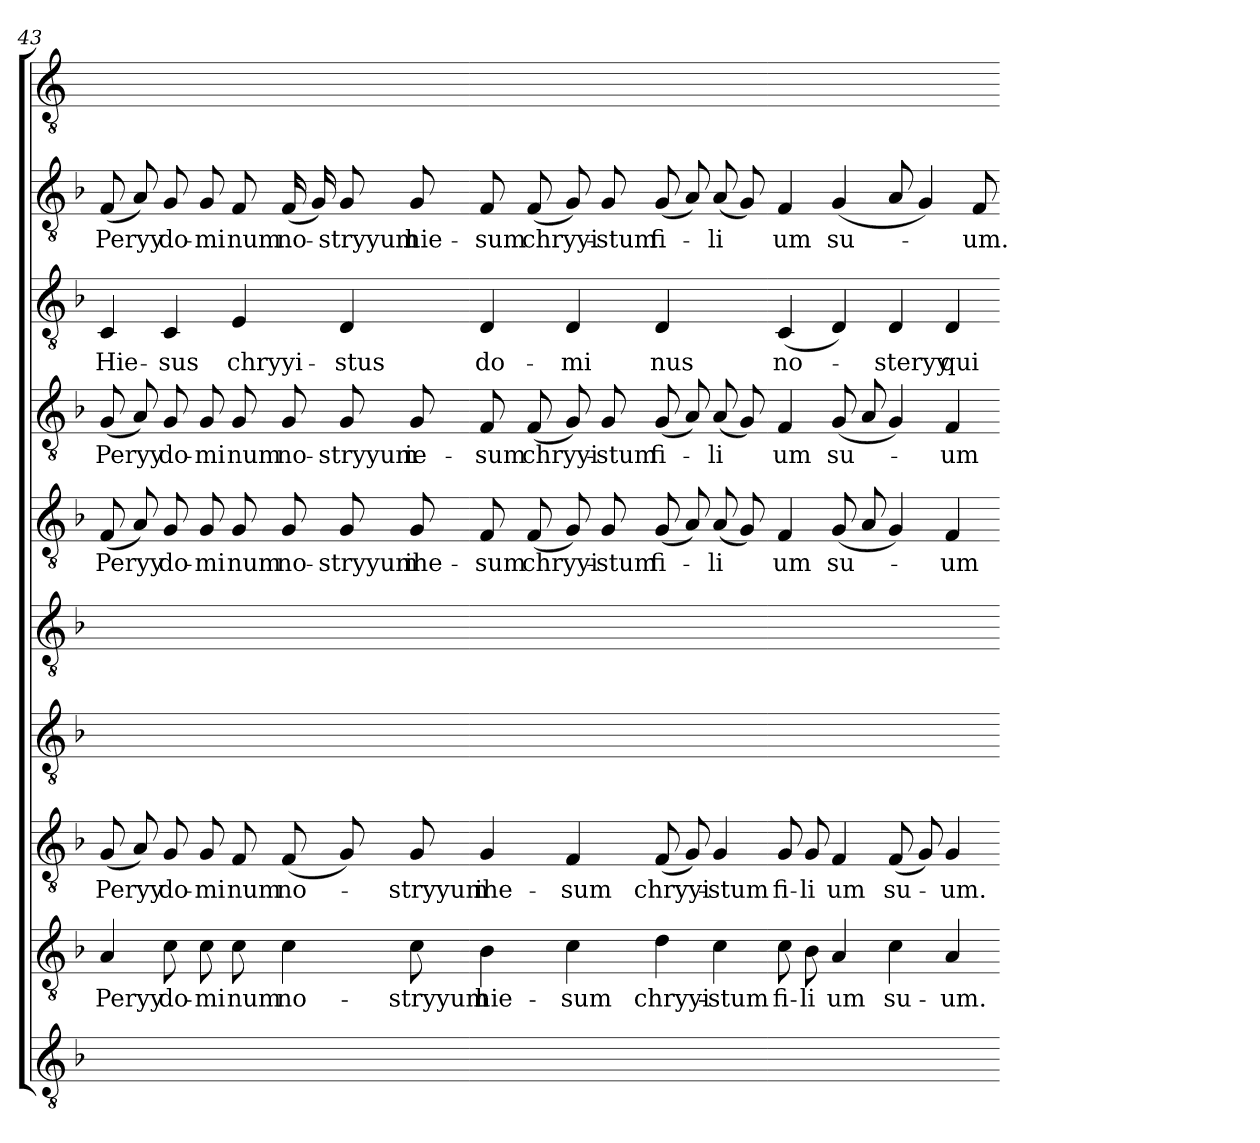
**kern	**kern	**text	**kern	**text	**kern	**kern	**kern	**text	**kern	**text	**kern	**text	**kern	**text	**kern
*part10	*part9	*part9	*part8	*part8	*part7	*part6	*part5	*part5	*part4	*part4	*part3	*part3	*part2	*part2	*part1
*staff10	*staff9	*staff9	*staff8	*staff8	*staff7	*staff6	*staff5	*staff5	*staff4	*staff4	*staff3	*staff3	*staff2	*staff2	*staff1
*clefGv2	*clefGv2	*	*clefGv2	*	*clefGv2	*clefGv2	*clefGv2	*	*clefGv2	*	*clefGv2	*	*clefGv2	*	*clefGv2
*k[b-]	*k[b-]	*	*k[b-]	*	*k[b-]	*k[b-]	*k[b-]	*	*k[b-]	*	*k[b-]	*	*k[b-]	*	*k[]
=43	=43	=43	=43	=43	=43	=43	=43	=43	=43	=43	=43	=43	=43	=43	=43
1ryy	4A	Peryy	(8G	Peryy	1ryy	1ryy	(8F	Peryy	(8G	Peryy	4C	Hie-	(8F	Peryy	1ryy
.	.	.	8A)	.	.	.	8A)	.	8A)	.	.	.	8A)	.	.
.	8c	do-	8G	do-	.	.	8G	do-	8G	do-	4C	-sus	8G	do-	.
.	8c	mi	8G	mi	.	.	8G	mi	8G	mi	.	.	8G	mi	.
.	8c	-num	8F	-num	.	.	8G	-num	8G	-num	4E	chryyi-	8F	-num	.
.	4c	no-	(8F	no-	.	.	8G	no-	8G	no-	.	.	(16F	no-	.
.	.	.	.	.	.	.	.	.	.	.	.	.	16G)	.	.
.	.	.	8G)	.	.	.	8G	-stryyum	8G	-stryyum	4D	-stus	8G	-stryyum	.
.	8c	-stryyum	8G	-stryyum	.	.	8G	ihe-	8G	ie-	.	.	8G	hie-	.
=44-	=44-	=44-	=44-	=44-	=44-	=44-	=44-	=44-	=44-	=44-	=44-	=44-	=44-	=44-	=44-
1ryy	4B-	hie-	4G	ihe-	1ryy	1ryy	8F	-sum	8F	-sum	4D	do-	8F	-sum	1ryy
.	.	.	.	.	.	.	(8F	chryyi-	(8F	chryyi-	.	.	(8F	chryyi-	.
.	4c	-sum	4F	-sum	.	.	8G)	.	8G)	.	4D	mi	8G)	.	.
.	.	.	.	.	.	.	8G	-stum	8G	-stum	.	.	8G	-stum	.
.	4d	chryyi-	(8F	chryyi-	.	.	(8G	fi-	(8G	fi-	4D	-nus	(8G	fi-	.
.	.	.	8G)	.	.	.	8A)	.	8A)	.	.	.	8A)	.	.
.	4c	-stum	4G	-stum	.	.	(8A	li	(8A	li	4ryy	.	(8A	li	.
.	.	.	.	.	.	.	8G)	.	8G)	.	.	.	8G)	.	.
=45-	=45-	=45-	=45-	=45-	=45-	=45-	=45-	=45-	=45-	=45-	=45-	=45-	=45-	=45-	=45-
1ryy	8c	fi-	8G	fi-	1ryy	1ryy	4F	-um	4F	-um	(4C	no-	4F	-um	1ryy
.	8B-	li	8G	li	.	.	.	.	.	.	.	.	.	.	.
.	4A	-um	4F	-um	.	.	(8G	su-	(8G	su-	4D)	.	(4G	su-	.
.	.	.	.	.	.	.	8A	.	8A	.	.	.	.	.	.
.	4c	su-	(8F	su-	.	.	4G)	.	4G)	.	4D	-steryy	8A	.	.
.	.	.	8G)	.	.	.	.	.	.	.	.	.	4G)	.	.
.	4A	-um.	4G	-um.	.	.	4F	-um	4F	-um	4D	qui	.	.	.
.	.	.	.	.	.	.	.	.	.	.	.	.	8F	-um.	.
=-	=-	=-	=-	=-	=-	=-	=-	=-	=-	=-	=-	=-	=-	=-	=-
*-	*-	*-	*-	*-	*-	*-	*-	*-	*-	*-	*-	*-	*-	*-	*-
